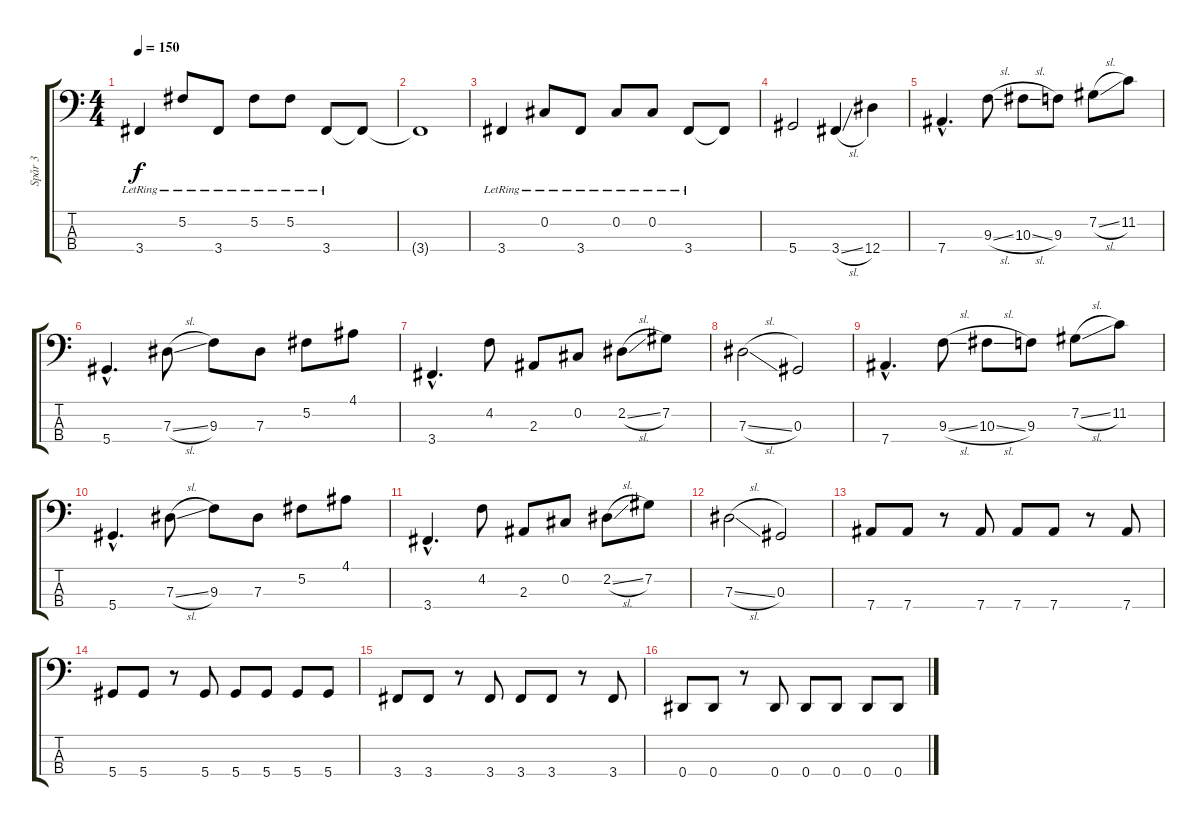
\track ("Spår 3" "Spår 3") {instrument electricbassfinger}
\staff {score tabs}
\tuning (Gb2 Db2 Ab1 Eb1) {hide}
\ts (4 4)
\tempo 150
\clef f4
\ks c
3.4{lr}.4{dy f} 5.2{lr}.8 3.4{lr}.8 5.2{lr}.8 5.2{lr}.8 3.4{lr}.8 3.4{t}.8 |
3.4{t}.1 |
3.4{lr}.4 0.2{lr}.8 3.4{lr}.8 0.2{lr}.8 0.2{lr}.8 3.4{lr}.8 3.4{t}.8 |
5.4.2 3.4{sl}.4 12.4.4 |
7.4{hac}.4{d} 9.3{sl}.8 10.3{sl}.8 9.3.8 7.2{sl}.8 11.2.8 |
5.4{hac}.4{d} 7.3{sl}.8 9.3.8 7.3.8 5.2.8 4.1.8 |
3.4{hac}.4{d} 4.2.8 2.3.8 0.2.8 2.2{sl}.8 7.2.8 |
7.3{sl}.2 0.3.2 |
7.4{hac}.4{d} 9.3{sl}.8 10.3{sl}.8 9.3.8 7.2{sl}.8 11.2.8 |
5.4{hac}.4{d} 7.3{sl}.8 9.3.8 7.3.8 5.2.8 4.1.8 |
3.4{hac}.4{d} 4.2.8 2.3.8 0.2.8 2.2{sl}.8 7.2.8 |
7.3{sl}.2 0.3.2 |
7.4.8 7.4.8 r.8 7.4.8 7.4.8 7.4.8 r.8 7.4.8 |
5.4.8 5.4.8 r.8 5.4.8 5.4.8 5.4.8 5.4.8 5.4.8 |
3.4.8 3.4.8 r.8 3.4.8 3.4.8 3.4.8 r.8 3.4.8 |
0.4.8 0.4.8 r.8 0.4.8 0.4.8 0.4.8 0.4.8 0.4.8
